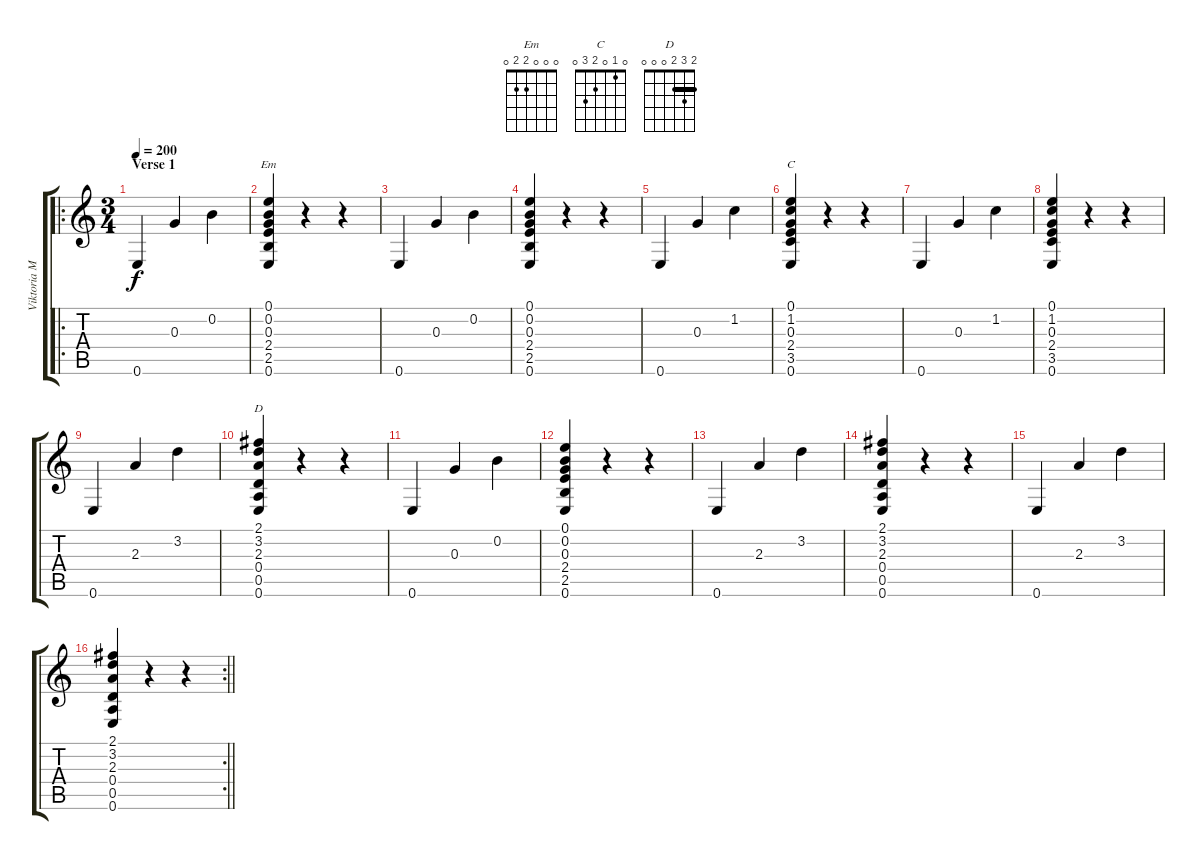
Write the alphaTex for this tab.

\track ("Viktoria Morgan" "Viktoria M") {instrument acousticguitarnylon}
\staff {score tabs}
\tuning (E4 B3 G3 D3 A2 E2) {hide}
\chord ("Em" 0 0 0 2 2 0)
\chord ("C" 0 1 0 2 3 0)
\chord ("D" 2 3 2 0 0 0) {barre 2}
\ro
\ts (3 4)
\section ("" "Verse 1")
\tempo 200
\clef g2
\ks c
0.6.4{dy f} 0.3.4 0.2.4 |
(0.1 0.2 0.3 2.4 2.5 0.6).4{ch "Em"} r.4 r.4 |
0.6.4 0.3.4 0.2.4 |
(0.1 0.2 0.3 2.4 2.5 0.6).4 r.4 r.4 |
0.6.4 0.3.4 1.2.4 |
(0.1 1.2 0.3 2.4 3.5 0.6).4{ch "C"} r.4 r.4 |
0.6.4 0.3.4 1.2.4 |
(0.1 1.2 0.3 2.4 3.5 0.6).4 r.4 r.4 |
0.6.4 2.3.4 3.2.4 |
(2.1 3.2 2.3 0.4 0.5 0.6).4{ch "D"} r.4 r.4 |
0.6.4 0.3.4 0.2.4 |
(0.1 0.2 0.3 2.4 2.5 0.6).4 r.4 r.4 |
0.6.4 2.3.4 3.2.4 |
(2.1 3.2 2.3 0.4 0.5 0.6).4 r.4 r.4 |
0.6.4 2.3.4 3.2.4 |
\rc 2
\barLineRight lightlight
(2.1 3.2 2.3 0.4 0.5 0.6).4 r.4 r.4
